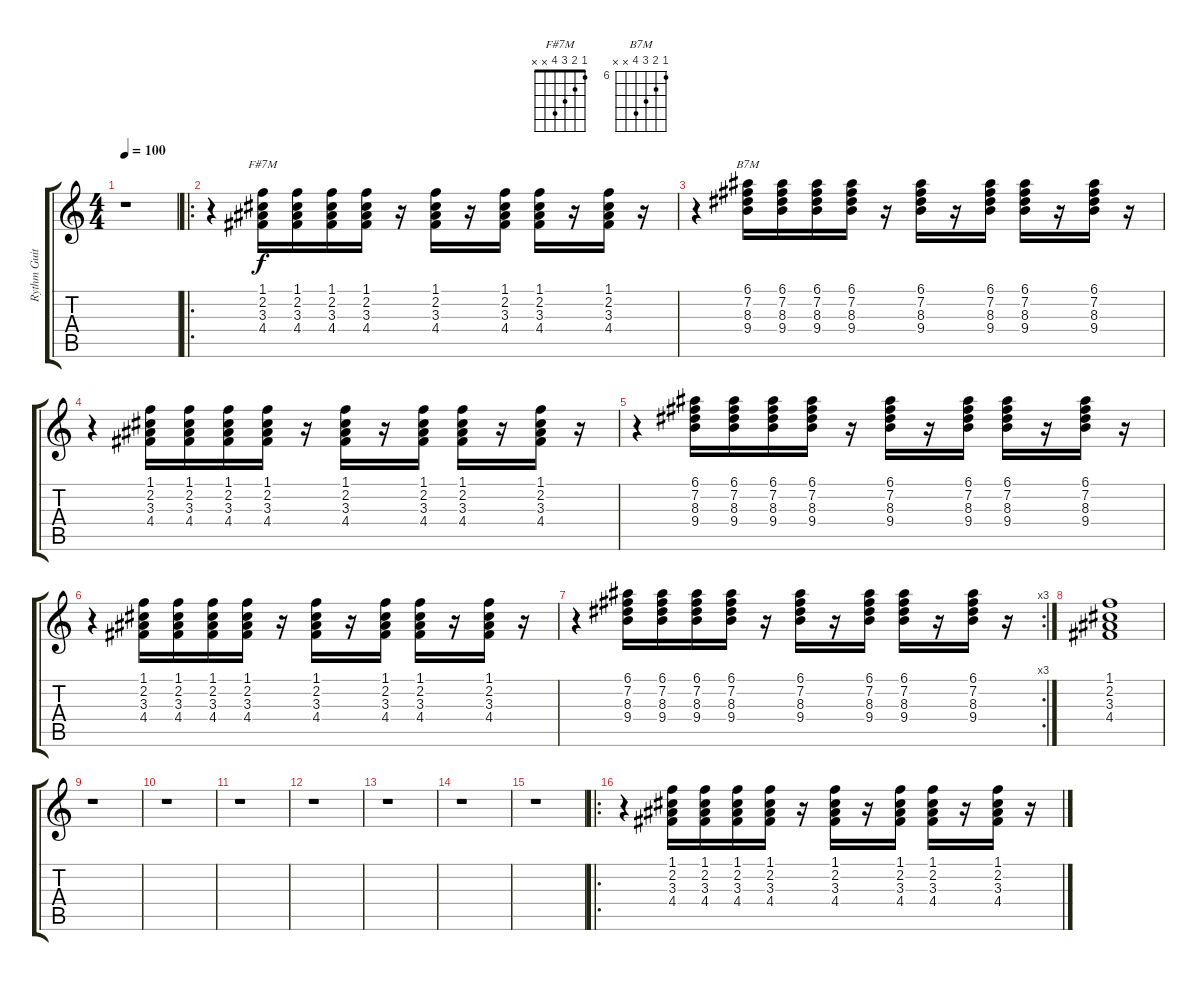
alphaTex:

\track ("Rythm Guitar 1" "Rythm Guit") {instrument acousticguitarsteel}
\staff {score tabs}
\tuning (E4 B3 G3 D3 A2 E2) {hide}
\chord ("F#7M" 1 2 3 4 x x)
\chord ("B7M" 6 7 8 9 x x) {firstfret 6}
\ts (4 4)
\tempo 100
\clef g2
\ks c
r.1{dy f instrument acousticguitarsteel} |
\ro
r.4 (1.1 2.2 3.3 4.4).16{ch "F#7M"} (1.1 2.2 3.3 4.4).16 (1.1 2.2 3.3 4.4).16 (1.1 2.2 3.3 4.4).16 r.16 (1.1 2.2 3.3 4.4).16 r.16 (1.1 2.2 3.3 4.4).16 (1.1 2.2 3.3 4.4).16 r.16 (1.1 2.2 3.3 4.4).16 r.16 |
r.4 (6.1 7.2 8.3 9.4).16{ch "B7M"} (6.1 7.2 8.3 9.4).16 (6.1 7.2 8.3 9.4).16 (6.1 7.2 8.3 9.4).16 r.16 (6.1 7.2 8.3 9.4).16 r.16 (6.1 7.2 8.3 9.4).16 (6.1 7.2 8.3 9.4).16 r.16 (6.1 7.2 8.3 9.4).16 r.16 |
r.4 (1.1 2.2 3.3 4.4).16 (1.1 2.2 3.3 4.4).16 (1.1 2.2 3.3 4.4).16 (1.1 2.2 3.3 4.4).16 r.16 (1.1 2.2 3.3 4.4).16 r.16 (1.1 2.2 3.3 4.4).16 (1.1 2.2 3.3 4.4).16 r.16 (1.1 2.2 3.3 4.4).16 r.16 |
r.4 (6.1 7.2 8.3 9.4).16 (6.1 7.2 8.3 9.4).16 (6.1 7.2 8.3 9.4).16 (6.1 7.2 8.3 9.4).16 r.16 (6.1 7.2 8.3 9.4).16 r.16 (6.1 7.2 8.3 9.4).16 (6.1 7.2 8.3 9.4).16 r.16 (6.1 7.2 8.3 9.4).16 r.16 |
r.4 (1.1 2.2 3.3 4.4).16 (1.1 2.2 3.3 4.4).16 (1.1 2.2 3.3 4.4).16 (1.1 2.2 3.3 4.4).16 r.16 (1.1 2.2 3.3 4.4).16 r.16 (1.1 2.2 3.3 4.4).16 (1.1 2.2 3.3 4.4).16 r.16 (1.1 2.2 3.3 4.4).16 r.16 |
\rc 3
r.4 (6.1 7.2 8.3 9.4).16 (6.1 7.2 8.3 9.4).16 (6.1 7.2 8.3 9.4).16 (6.1 7.2 8.3 9.4).16 r.16 (6.1 7.2 8.3 9.4).16 r.16 (6.1 7.2 8.3 9.4).16 (6.1 7.2 8.3 9.4).16 r.16 (6.1 7.2 8.3 9.4).16 r.16 |
(1.1 2.2 3.3 4.4).1 |
r.1 |
r.1 |
r.1 |
r.1 |
r.1 |
r.1 |
r.1 |
\ro
r.4 (1.1 2.2 3.3 4.4).16 (1.1 2.2 3.3 4.4).16 (1.1 2.2 3.3 4.4).16 (1.1 2.2 3.3 4.4).16 r.16 (1.1 2.2 3.3 4.4).16 r.16 (1.1 2.2 3.3 4.4).16 (1.1 2.2 3.3 4.4).16 r.16 (1.1 2.2 3.3 4.4).16 r.16
